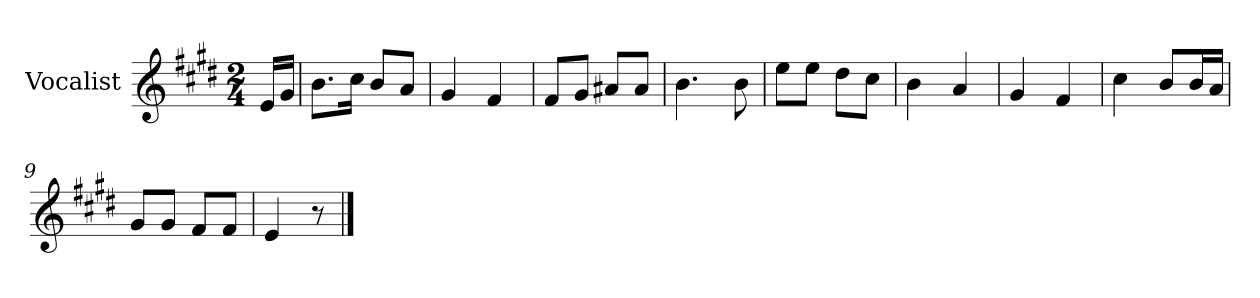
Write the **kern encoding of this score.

**kern
*part1
*staff1
*I"Vocalist
*k[f#c#g#d#]
*E:
*M2/4
=
16eLL
16g#JJ
=1
8.bL
16cc#Jk
8bL
8aJ
=2
4g#
4f#
=3
8f#L
8g#J
8a#XL
8a#J
=4
4.b
8b
=5
8eeL
8eeJ
8dd#L
8cc#J
=6
4b
4a
=7
4g#
4f#
=8
4cc#
8bL
16bL
16aJJ
=9
8g#L
8g#J
8f#L
8f#J
=10
4e
8r
==
*-
